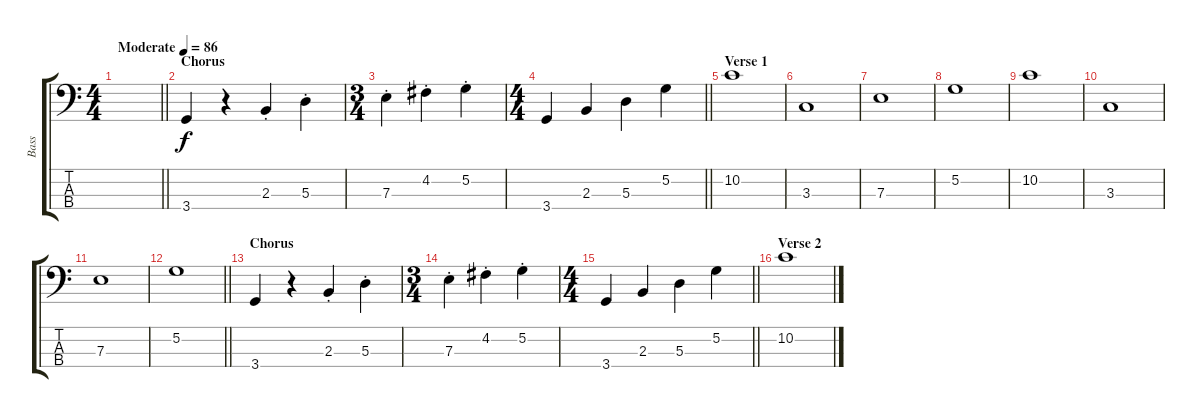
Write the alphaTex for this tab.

\track ("Bass" "Bass") {instrument electricbassfinger}
\staff {score tabs}
\tuning (G2 D2 A1 E1) {hide}
\ts (4 4)
\tempo (86 "Moderate")
\clef f4
\barLineRight lightlight
\ks c
|
\section ("" "Chorus")
3.4.4 r.4 2.3{st}.4 5.3{st}.4 |
\ts (3 4)
7.3{st}.4 4.2{st}.4 5.2{st}.4 |
\ts (4 4)
\barLineRight lightlight
3.4.4 2.3.4 5.3.4 5.2.4 |
\section ("" "Verse 1")
10.2.1 |
3.3.1 |
7.3.1 |
5.2.1 |
10.2.1 |
3.3.1 |
7.3.1 |
\barLineRight lightlight
5.2.1 |
\section ("" "Chorus")
3.4.4 r.4 2.3{st}.4 5.3{st}.4 |
\ts (3 4)
7.3{st}.4 4.2{st}.4 5.2{st}.4 |
\ts (4 4)
\barLineRight lightlight
3.4.4 2.3.4 5.3.4 5.2.4 |
\section ("" "Verse 2")
10.2.1
